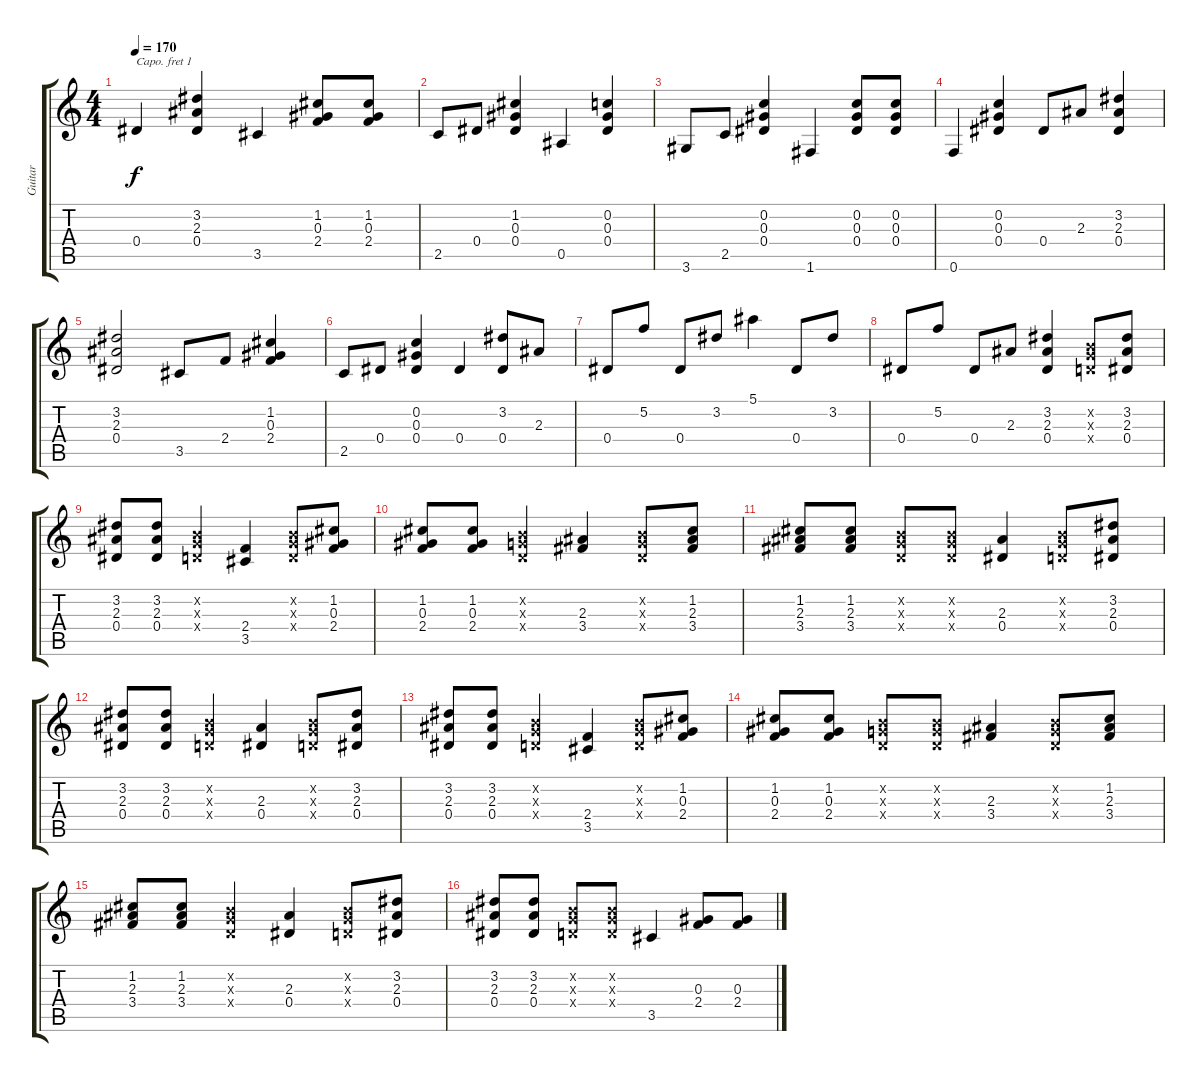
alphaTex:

\track ("Guitar" "Guitar") {instrument acousticguitarnylon}
\staff {score tabs}
\capo 1
\tuning (E4 B3 G3 D3 A2 E2) {hide}
\ts (4 4)
\tempo 170
\clef g2
\ks c
0.4.4{dy f} (3.2 2.3 0.4).4 3.5.4 (1.2 0.3 2.4).8 (1.2 0.3 2.4).8 |
2.5.8 0.4.8 (1.2 0.3 0.4).4 0.5.4 (0.2 0.3 0.4).4 |
3.6.8 2.5.8 (0.2 0.3 0.4).4 1.6.4 (0.2 0.3 0.4).8 (0.2 0.3 0.4).8 |
0.6.4 (0.2 0.3 0.4).4 0.4.8 2.3.8 (3.2 2.3 0.4).4 |
(3.2 2.3 0.4).2 3.5.8 2.4.8 (1.2 0.3 2.4).4 |
2.5.8 0.4.8 (0.2 0.3 0.4).4 0.4.4 (3.2 0.4).8 2.3.8 |
0.4.8 5.2.8 0.4.8 3.2.8 5.1.4 0.4.8 3.2.8 |
0.4.8 5.2.8 0.4.8 2.3.8 (3.2 2.3 0.4).4 (-1.2{x} -1.3{x} -1.4{x}).8 (3.2 2.3 0.4).8 |
(3.2 2.3 0.4).8 (3.2 2.3 0.4).8 (-1.2{x} -1.3{x} -1.4{x}).4 (2.4 3.5).4 (-1.2{x} -1.3{x} -1.4{x}).8 (1.2 0.3 2.4).8 |
(1.2 0.3 2.4).8 (1.2 0.3 2.4).8 (-1.2{x} -1.3{x} -1.4{x}).4 (2.3 3.4).4 (-1.2{x} -1.3{x} -1.4{x}).8 (1.2 2.3 3.4).8 |
(1.2 2.3 3.4).8 (1.2 2.3 3.4).8 (-1.2{x} -1.3{x} -1.4{x}).8 (-1.2{x} -1.3{x} -1.4{x}).8 (2.3 0.4).4 (-1.2{x} -1.3{x} -1.4{x}).8 (3.2 2.3 0.4).8 |
(3.2 2.3 0.4).8 (3.2 2.3 0.4).8 (-1.2{x} -1.3{x} -1.4{x}).4 (2.3 0.4).4 (-1.2{x} -1.3{x} -1.4{x}).8 (3.2 2.3 0.4).8 |
(3.2 2.3 0.4).8 (3.2 2.3 0.4).8 (-1.2{x} -1.3{x} -1.4{x}).4 (2.4 3.5).4 (-1.2{x} -1.3{x} -1.4{x}).8 (1.2 0.3 2.4).8 |
(1.2 0.3 2.4).8 (1.2 0.3 2.4).8 (-1.2{x} -1.3{x} -1.4{x}).8 (-1.2{x} -1.3{x} -1.4{x}).8 (2.3 3.4).4 (-1.2{x} -1.3{x} -1.4{x}).8 (1.2 2.3 3.4).8 |
(1.2 2.3 3.4).8 (1.2 2.3 3.4).8 (-1.2{x} -1.3{x} -1.4{x}).4 (2.3 0.4).4 (-1.2{x} -1.3{x} -1.4{x}).8 (3.2 2.3 0.4).8 |
(3.2 2.3 0.4).8 (3.2 2.3 0.4).8 (-1.2{x} -1.3{x} -1.4{x}).8 (-1.2{x} -1.3{x} -1.4{x}).8 3.5.4 (0.3 2.4).8 (0.3 2.4).8
